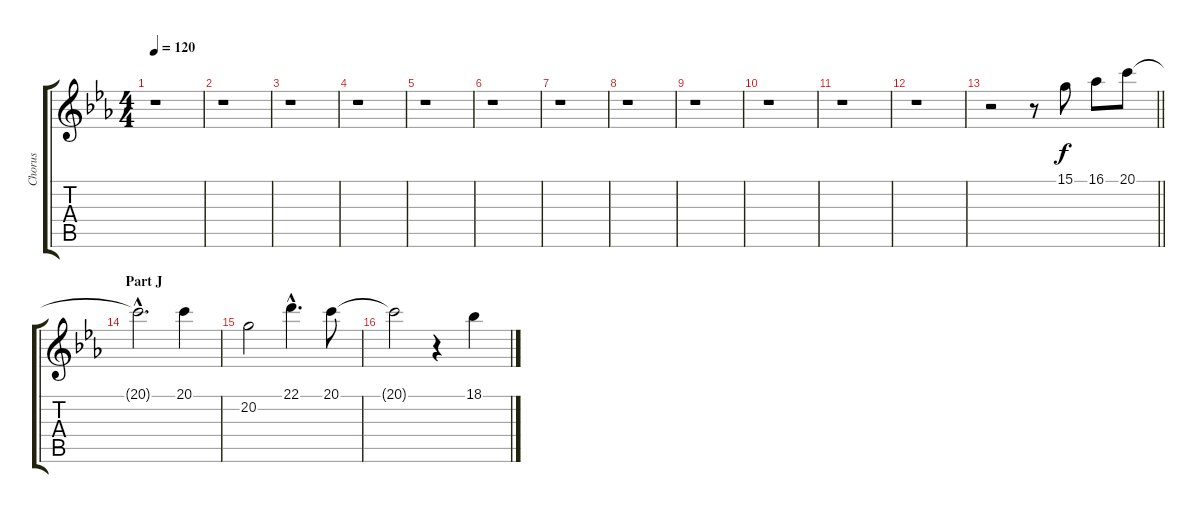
\track ("Chorus" "Chorus") {instrument trumpet}
\staff {score tabs}
\tuning (E4 B3 G3 D3 A2 E2) {hide}
\ts (4 4)
\tempo 120
\clef g2
\ks eb
r.1{dy f} |
r.1 |
r.1 |
r.1 |
r.1 |
r.1 |
r.1 |
r.1 |
r.1 |
r.1 |
r.1 |
r.1 |
\barLineRight lightlight
r.2 r.8 15.1.8 16.1.8 20.1.8 |
\section ("" "Part J")
20.1{hac t}.2{d} 20.1.4 |
20.2.2 22.1{hac}.4{d} 20.1.8 |
20.1{t}.2 r.4 18.1.4
